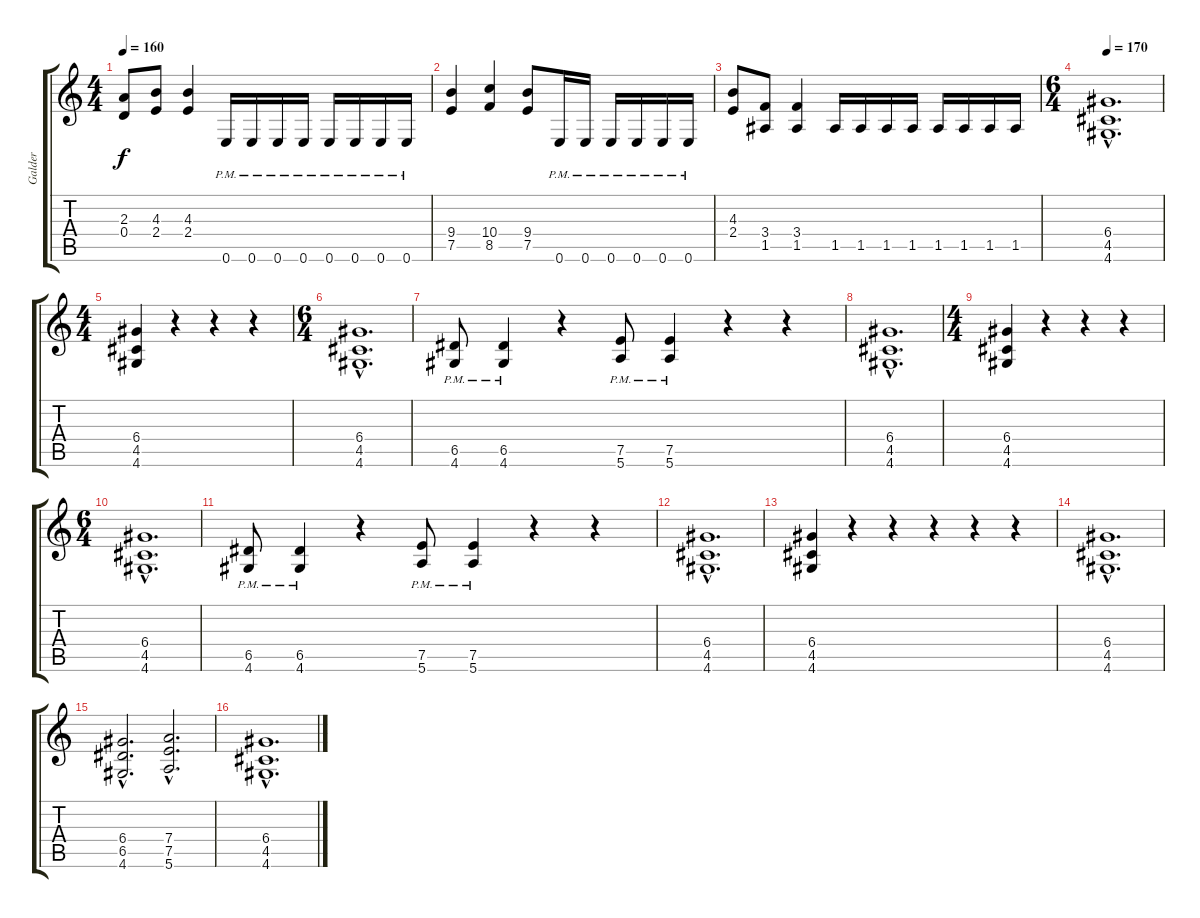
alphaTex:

\track ("Galder" "Galder") {instrument overdrivenguitar}
\staff {score tabs}
\tuning (E4 B3 G3 D3 A2 E2) {hide}
\ts (4 4)
\tempo 160
\clef g2
\ks c
(2.3 0.4).8{dy f} (4.3 2.4).8 (4.3 2.4).4 0.6{pm}.16 0.6{pm}.16 0.6{pm}.16 0.6{pm}.16 0.6{pm}.16 0.6{pm}.16 0.6{pm}.16 0.6{pm}.16 |
(9.4 7.5).4 (10.4 8.5).4 (9.4 7.5).8 0.6{pm}.16 0.6{pm}.16 0.6{pm}.16 0.6{pm}.16 0.6{pm}.16 0.6{pm}.16 |
(4.3 2.4).8 (3.4 1.5).8 (3.4 1.5).4 1.5.16 1.5.16 1.5.16 1.5.16 1.5.16 1.5.16 1.5.16 1.5.16 |
\ts (6 4)
\section ("" "")
\tempo 170
(6.4{hac} 4.5{hac} 4.6{hac}).1{d} |
\ts (4 4)
(6.4 4.5 4.6).4 r.4 r.4 r.4 |
\ts (6 4)
(6.4{hac} 4.5{hac} 4.6{hac}).1{d} |
(6.5{pm} 4.6{pm}).8 (6.5{pm} 4.6{pm}).4 r.4 (7.5{pm} 5.6{pm}).8 (7.5{pm} 5.6{pm}).4 r.4 r.4 |
(6.4{hac} 4.5{hac} 4.6{hac}).1{d} |
\ts (4 4)
(6.4 4.5 4.6).4 r.4 r.4 r.4 |
\ts (6 4)
(6.4{hac} 4.5{hac} 4.6{hac}).1{d} |
(6.5{pm} 4.6{pm}).8 (6.5{pm} 4.6{pm}).4 r.4 (7.5{pm} 5.6{pm}).8 (7.5{pm} 5.6{pm}).4 r.4 r.4 |
(6.4{hac} 4.5{hac} 4.6{hac}).1{d} |
(6.4 4.5 4.6).4 r.4 r.4 r.4 r.4 r.4 |
(6.4{hac} 4.5{hac} 4.6{hac}).1{d} |
(6.4{hac} 6.5{hac} 4.6{hac}).2{d} (7.4{hac} 7.5{hac} 5.6{hac}).2{d} |
(6.4{hac} 4.5{hac} 4.6{hac}).1{d}
